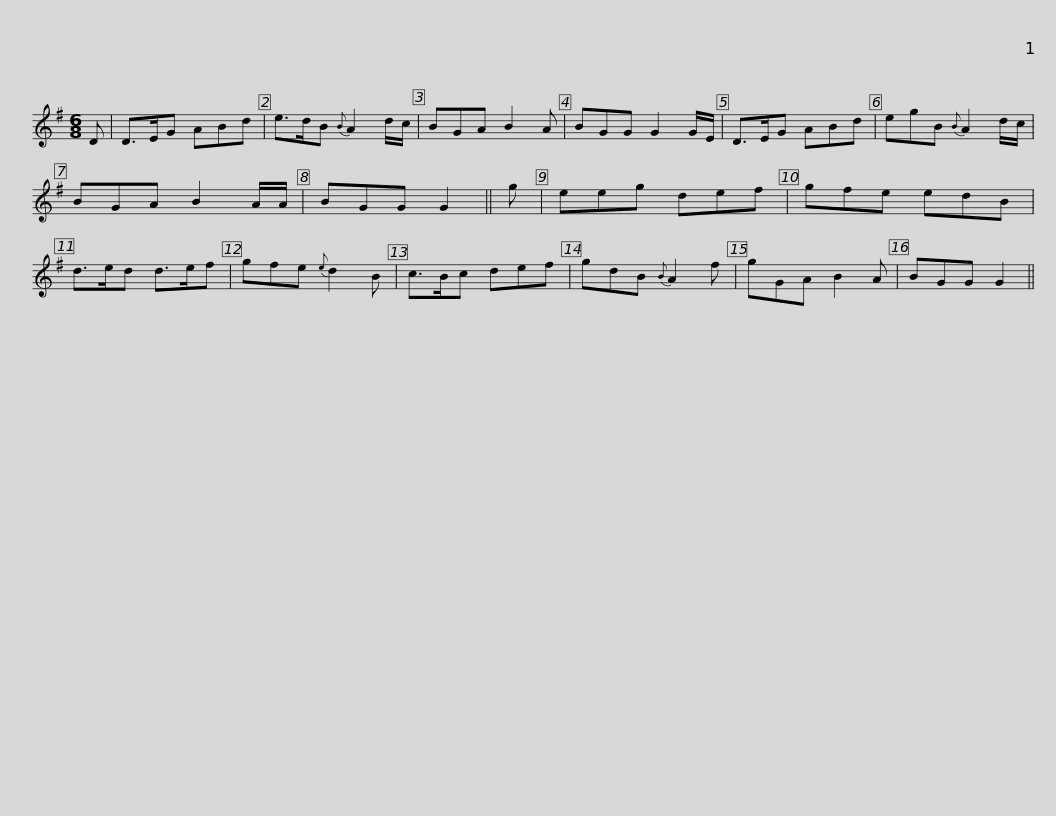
X:1
L:1/8
M:6/8
I:linebreak $
K:G
V:1 treble
V:1
 D | D>EG ABd | e>dB{B} A2 d/c/ | BGA B2 A | BGG G2 G/E/ | %5
 D>EG ABd | egB{B} A2 d/c/ |$ BGA B2 A/A/ | BGG G2 || g | %10
 eeg def | gfe edB | d>ed d>ef | gfe{e} d2 B | c>Bc def |$ %15
 gdB{B} A2 f | gGA B2 A | BGG G2 || %18
